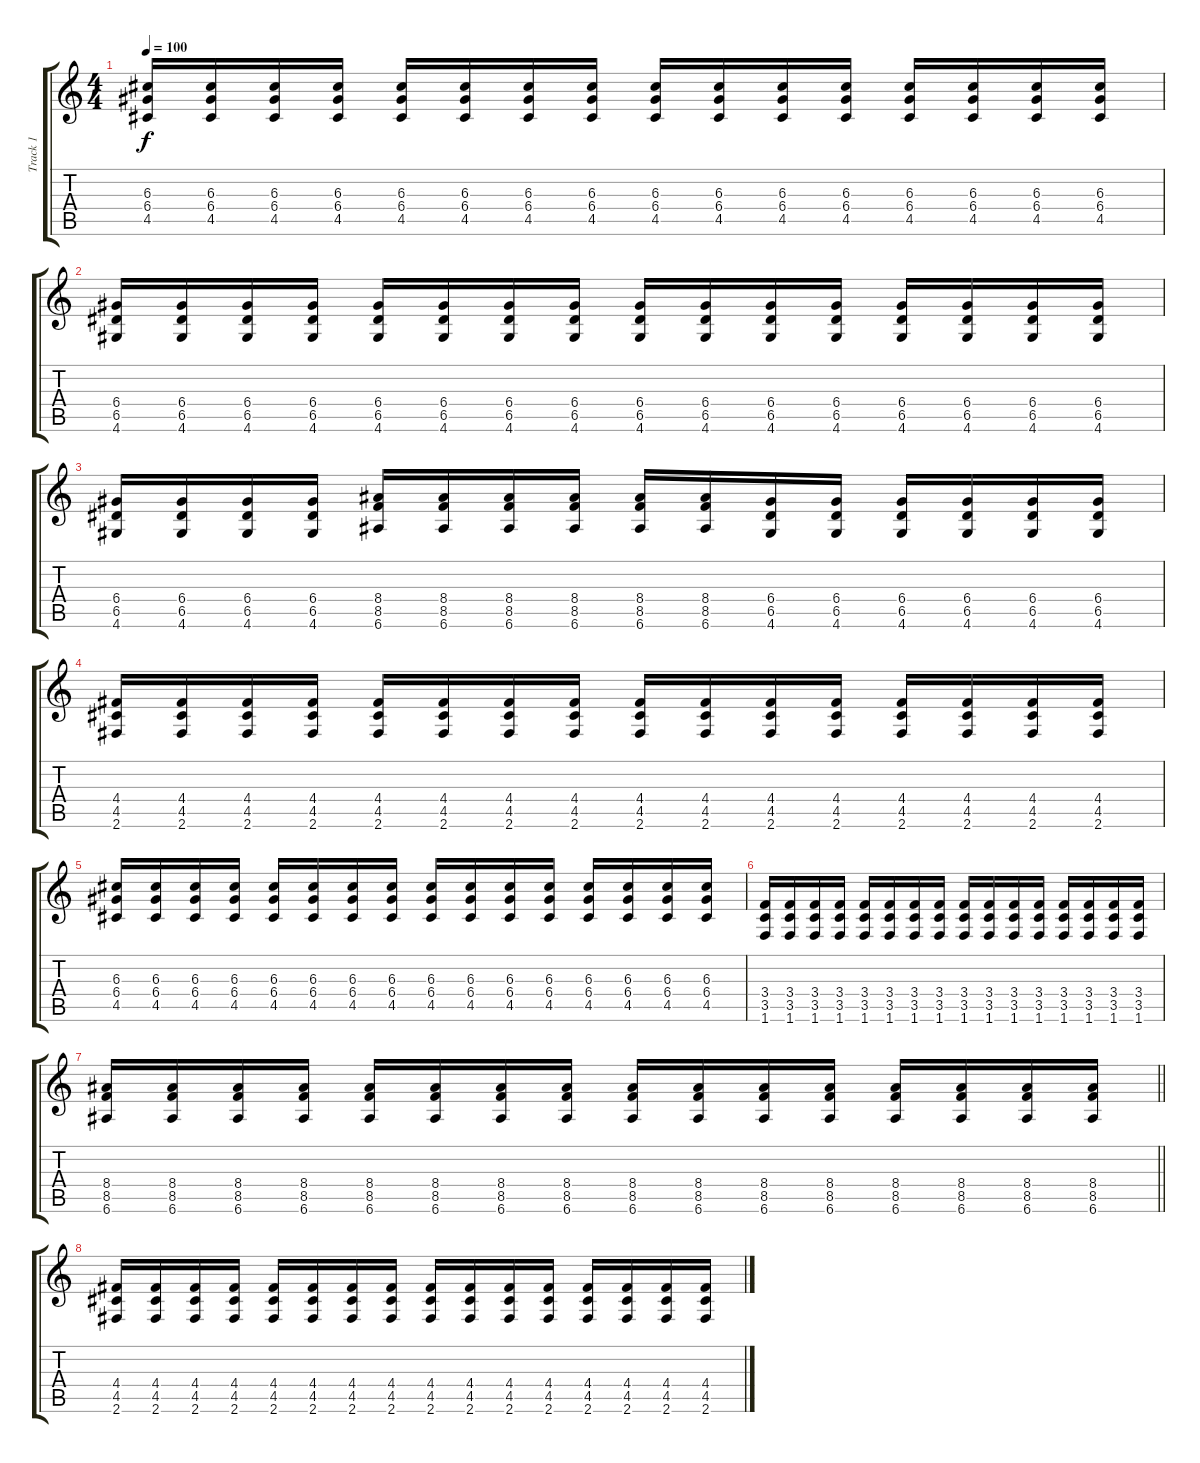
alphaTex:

\track ("Track 1" "Track 1") {instrument overdrivenguitar}
\staff {score tabs}
\tuning (E4 B3 G3 D3 A2 E2) {hide}
\ts (4 4)
\tempo 100
\clef g2
\ks c
(6.3 6.4 4.5).16{dy f} (6.3 6.4 4.5).16 (6.3 6.4 4.5).16 (6.3 6.4 4.5).16 (6.3 6.4 4.5).16 (6.3 6.4 4.5).16 (6.3 6.4 4.5).16 (6.3 6.4 4.5).16 (6.3 6.4 4.5).16 (6.3 6.4 4.5).16 (6.3 6.4 4.5).16 (6.3 6.4 4.5).16 (6.3 6.4 4.5).16 (6.3 6.4 4.5).16 (6.3 6.4 4.5).16 (6.3 6.4 4.5).16 |
(6.4 6.5 4.6).16 (6.4 6.5 4.6).16 (6.4 6.5 4.6).16 (6.4 6.5 4.6).16 (6.4 6.5 4.6).16 (6.4 6.5 4.6).16 (6.4 6.5 4.6).16 (6.4 6.5 4.6).16 (6.4 6.5 4.6).16 (6.4 6.5 4.6).16 (6.4 6.5 4.6).16 (6.4 6.5 4.6).16 (6.4 6.5 4.6).16 (6.4 6.5 4.6).16 (6.4 6.5 4.6).16 (6.4 6.5 4.6).16 |
(6.4 6.5 4.6).16 (6.4 6.5 4.6).16 (6.4 6.5 4.6).16 (6.4 6.5 4.6).16 (8.4 8.5 6.6).16 (8.4 8.5 6.6).16 (8.4 8.5 6.6).16 (8.4 8.5 6.6).16 (8.4 8.5 6.6).16 (8.4 8.5 6.6).16 (6.4 6.5 4.6).16 (6.4 6.5 4.6).16 (6.4 6.5 4.6).16 (6.4 6.5 4.6).16 (6.4 6.5 4.6).16 (6.4 6.5 4.6).16 |
(4.4 4.5 2.6).16 (4.4 4.5 2.6).16 (4.4 4.5 2.6).16 (4.4 4.5 2.6).16 (4.4 4.5 2.6).16 (4.4 4.5 2.6).16 (4.4 4.5 2.6).16 (4.4 4.5 2.6).16 (4.4 4.5 2.6).16 (4.4 4.5 2.6).16 (4.4 4.5 2.6).16 (4.4 4.5 2.6).16 (4.4 4.5 2.6).16 (4.4 4.5 2.6).16 (4.4 4.5 2.6).16 (4.4 4.5 2.6).16 |
(6.3 6.4 4.5).16 (6.3 6.4 4.5).16 (6.3 6.4 4.5).16 (6.3 6.4 4.5).16 (6.3 6.4 4.5).16 (6.3 6.4 4.5).16 (6.3 6.4 4.5).16 (6.3 6.4 4.5).16 (6.3 6.4 4.5).16 (6.3 6.4 4.5).16 (6.3 6.4 4.5).16 (6.3 6.4 4.5).16 (6.3 6.4 4.5).16 (6.3 6.4 4.5).16 (6.3 6.4 4.5).16 (6.3 6.4 4.5).16 |
(3.4 3.5 1.6).16 (3.4 3.5 1.6).16 (3.4 3.5 1.6).16 (3.4 3.5 1.6).16 (3.4 3.5 1.6).16 (3.4 3.5 1.6).16 (3.4 3.5 1.6).16 (3.4 3.5 1.6).16 (3.4 3.5 1.6).16 (3.4 3.5 1.6).16 (3.4 3.5 1.6).16 (3.4 3.5 1.6).16 (3.4 3.5 1.6).16 (3.4 3.5 1.6).16 (3.4 3.5 1.6).16 (3.4 3.5 1.6).16 |
\barLineRight lightlight
(8.4 8.5 6.6).16 (8.4 8.5 6.6).16 (8.4 8.5 6.6).16 (8.4 8.5 6.6).16 (8.4 8.5 6.6).16 (8.4 8.5 6.6).16 (8.4 8.5 6.6).16 (8.4 8.5 6.6).16 (8.4 8.5 6.6).16 (8.4 8.5 6.6).16 (8.4 8.5 6.6).16 (8.4 8.5 6.6).16 (8.4 8.5 6.6).16 (8.4 8.5 6.6).16 (8.4 8.5 6.6).16 (8.4 8.5 6.6).16 |
(4.4 4.5 2.6).16 (4.4 4.5 2.6).16 (4.4 4.5 2.6).16 (4.4 4.5 2.6).16 (4.4 4.5 2.6).16 (4.4 4.5 2.6).16 (4.4 4.5 2.6).16 (4.4 4.5 2.6).16 (4.4 4.5 2.6).16 (4.4 4.5 2.6).16 (4.4 4.5 2.6).16 (4.4 4.5 2.6).16 (4.4 4.5 2.6).16 (4.4 4.5 2.6).16 (4.4 4.5 2.6).16 (4.4 4.5 2.6).16
